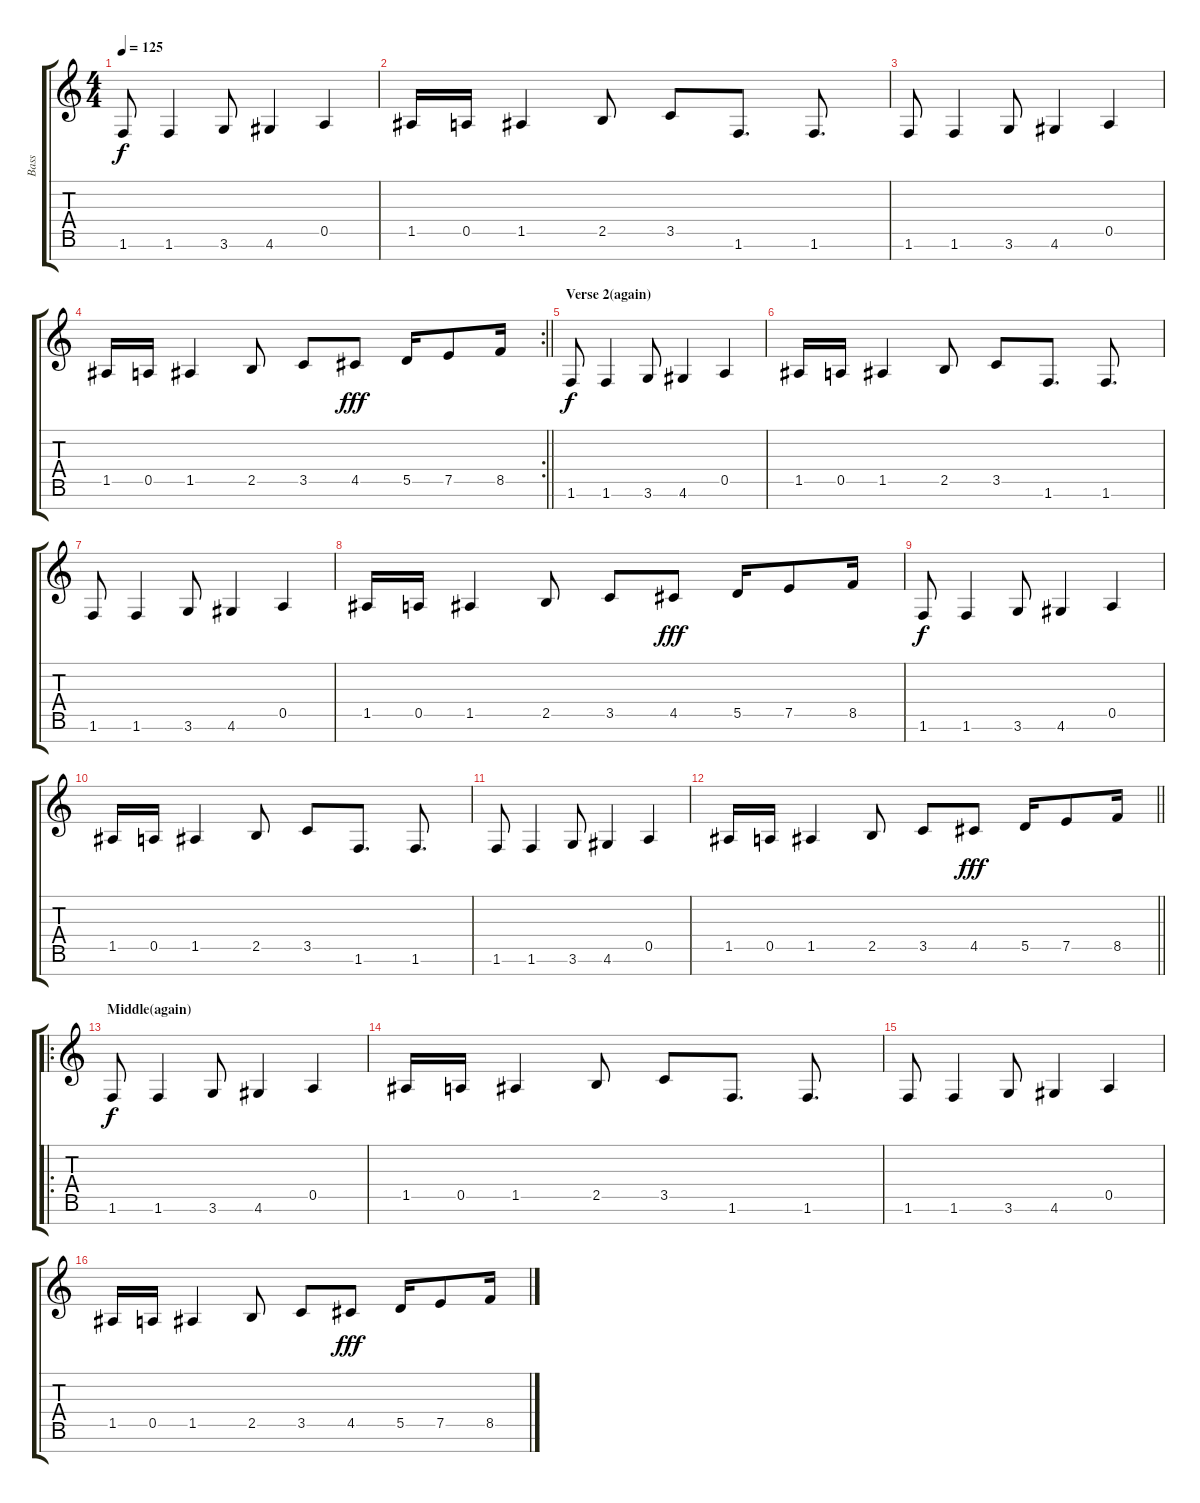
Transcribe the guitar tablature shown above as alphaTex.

\track ("Bass" "Bass") {instrument fretlessbass}
\staff {score tabs}
\tuning (E4 B3 G3 D3 A2 E2 B1) {hide}
\ts (4 4)
\tempo 125
\clef g2
\ks c
1.6.8{dy f} 1.6.4 3.6.8 4.6.4 0.5.4 |
1.5.16 0.5.16 1.5.4 2.5.8 3.5.8 1.6.8{d} 1.6.8{d} |
1.6.8 1.6.4 3.6.8 4.6.4 0.5.4 |
\rc 2
\barLineRight lightlight
1.5.16 0.5.16 1.5.4 2.5.8 3.5.8 4.5.8{dy fff} 5.5.16 7.5.8 8.5.16 |
\section ("" "Verse 2(again)")
1.6.8{dy f} 1.6.4 3.6.8 4.6.4 0.5.4 |
1.5.16 0.5.16 1.5.4 2.5.8 3.5.8 1.6.8{d} 1.6.8{d} |
1.6.8 1.6.4 3.6.8 4.6.4 0.5.4 |
1.5.16 0.5.16 1.5.4 2.5.8 3.5.8 4.5.8{dy fff} 5.5.16 7.5.8 8.5.16 |
1.6.8{dy f} 1.6.4 3.6.8 4.6.4 0.5.4 |
1.5.16 0.5.16 1.5.4 2.5.8 3.5.8 1.6.8{d} 1.6.8{d} |
1.6.8 1.6.4 3.6.8 4.6.4 0.5.4 |
\barLineRight lightlight
1.5.16 0.5.16 1.5.4 2.5.8 3.5.8 4.5.8{dy fff} 5.5.16 7.5.8 8.5.16 |
\ro
\section ("" "Middle(again)")
1.6.8{dy f} 1.6.4 3.6.8 4.6.4 0.5.4 |
1.5.16 0.5.16 1.5.4 2.5.8 3.5.8 1.6.8{d} 1.6.8{d} |
1.6.8 1.6.4 3.6.8 4.6.4 0.5.4 |
1.5.16 0.5.16 1.5.4 2.5.8 3.5.8 4.5.8{dy fff} 5.5.16 7.5.8 8.5.16
